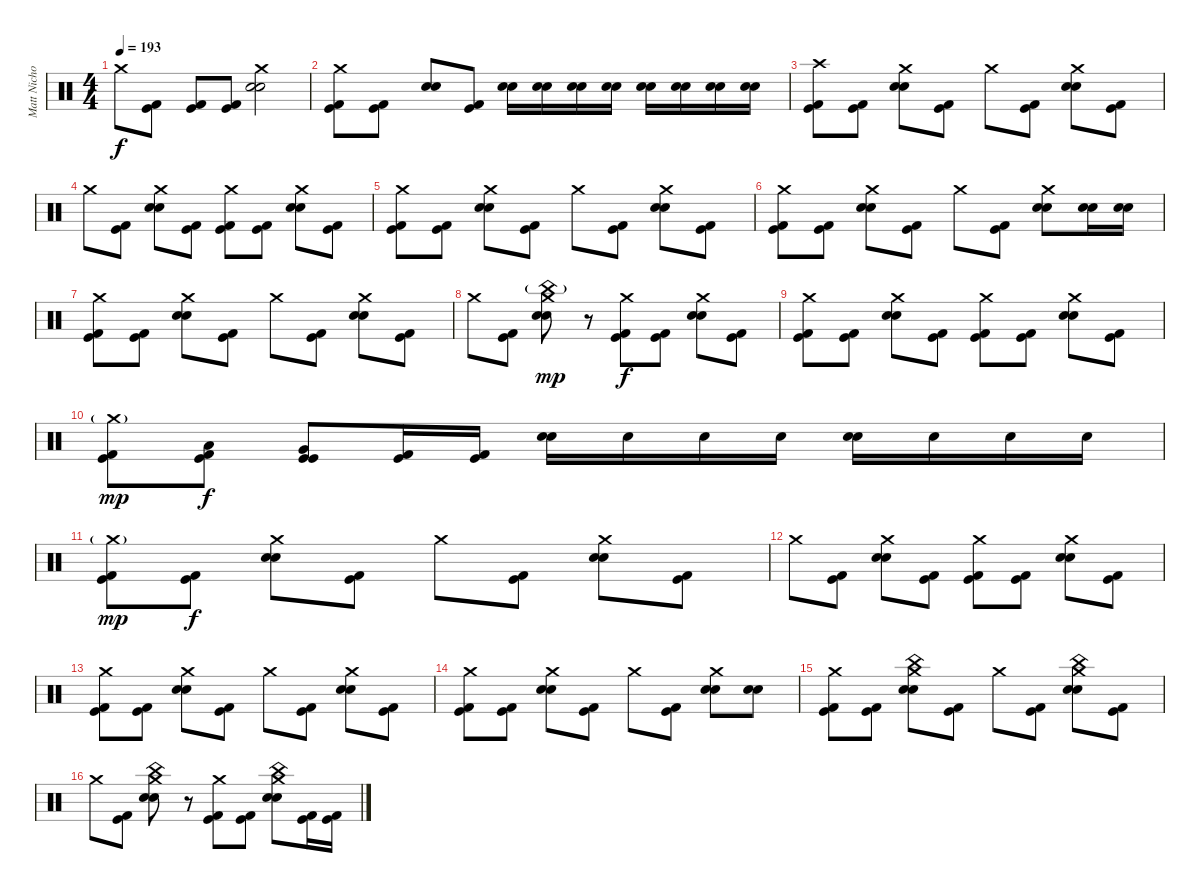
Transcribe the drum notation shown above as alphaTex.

\track ("Matt Nicholls" "Matt Nicho") {instrument percussion}
\staff {score}
\articulation defaults
\ts (4 4)
\tempo 193
\clef neutral
\ks c "Crash medium (hit)".8{dy f}
("Kick (hit)" "Kick (hit) 2").8 ("Kick (hit)" "Kick (hit) 2").8 ("Kick (hit)" "Kick (hit) 2").8 ("Crash medium (hit)" "Electric Snare (hit)" "Snare (hit) 2").2 |
("Crash medium (hit)" "Kick (hit)" "Kick (hit) 2").8 ("Kick (hit)" "Kick (hit) 2").8 ("Electric Snare (hit)" "Snare (hit) 2").8 ("Kick (hit)" "Kick (hit) 2").8 ("Electric Snare (hit)" "Snare (hit) 2").16 ("Electric Snare (hit)" "Snare (hit) 2").16 ("Electric Snare (hit)" "Snare (hit) 2").16 ("Electric Snare (hit)" "Snare (hit) 2").16 ("Electric Snare (hit)" "Snare (hit) 2").16 ("Electric Snare (hit)" "Snare (hit) 2").16 ("Electric Snare (hit)" "Snare (hit) 2").16 ("Electric Snare (hit)" "Snare (hit) 2").16 |
("Crash high (hit)" "Kick (hit)" "Kick (hit) 2").8 ("Kick (hit)" "Kick (hit) 2").8 ("Crash medium (hit)" "Electric Snare (hit)" "Snare (hit) 2").8 ("Kick (hit)" "Kick (hit) 2").8 "Crash medium (hit)".8 ("Kick (hit)" "Kick (hit) 2").8 ("Crash medium (hit)" "Electric Snare (hit)" "Snare (hit) 2").8 ("Kick (hit)" "Kick (hit) 2").8 |
"Crash medium (hit)".8 ("Kick (hit)" "Kick (hit) 2").8 ("Crash medium (hit)" "Electric Snare (hit)" "Snare (hit) 2").8 ("Kick (hit)" "Kick (hit) 2").8 ("Crash medium (hit)" "Kick (hit)" "Kick (hit) 2").8 ("Kick (hit)" "Kick (hit) 2").8 ("Crash medium (hit)" "Electric Snare (hit)" "Snare (hit) 2").8 ("Kick (hit)" "Kick (hit) 2").8 |
("Crash medium (hit)" "Kick (hit)" "Kick (hit) 2").8 ("Kick (hit)" "Kick (hit) 2").8 ("Crash medium (hit)" "Electric Snare (hit)" "Snare (hit) 2").8 ("Kick (hit)" "Kick (hit) 2").8 "Crash medium (hit)".8 ("Kick (hit)" "Kick (hit) 2").8 ("Crash medium (hit)" "Electric Snare (hit)" "Snare (hit) 2").8 ("Kick (hit)" "Kick (hit) 2").8 |
("Crash medium (hit)" "Kick (hit)" "Kick (hit) 2").8 ("Kick (hit)" "Kick (hit) 2").8 ("Crash medium (hit)" "Electric Snare (hit)" "Snare (hit) 2").8 ("Kick (hit)" "Kick (hit) 2").8 "Crash medium (hit)".8 ("Kick (hit)" "Kick (hit) 2").8 ("Crash medium (hit)" "Electric Snare (hit)" "Snare (hit) 2").8 ("Electric Snare (hit)" "Snare (hit) 2").16 ("Electric Snare (hit)" "Snare (hit) 2").16 |
("Crash medium (hit)" "Kick (hit)" "Kick (hit) 2").8 ("Kick (hit)" "Kick (hit) 2").8 ("Crash medium (hit)" "Electric Snare (hit)" "Snare (hit) 2").8 ("Kick (hit)" "Kick (hit) 2").8 "Crash medium (hit)".8 ("Kick (hit)" "Kick (hit) 2").8 ("Crash medium (hit)" "Electric Snare (hit)" "Snare (hit) 2").8 ("Kick (hit)" "Kick (hit) 2").8 |
"Crash medium (hit)".8 ("Kick (hit)" "Kick (hit) 2").8 ("China (hit)"{g} "Crash medium (hit)" "Electric Snare (hit)" "Snare (hit) 2").8{dy mp} r.8 ("Crash medium (hit)" "Kick (hit)" "Kick (hit) 2").8{dy f} ("Kick (hit)" "Kick (hit) 2").8 ("Crash medium (hit)" "Electric Snare (hit)" "Snare (hit) 2").8 ("Kick (hit)" "Kick (hit) 2").8 |
("Crash medium (hit)" "Kick (hit)" "Kick (hit) 2").8 ("Kick (hit)" "Kick (hit) 2").8 ("Crash medium (hit)" "Electric Snare (hit)" "Snare (hit) 2").8 ("Kick (hit)" "Kick (hit) 2").8 ("Crash medium (hit)" "Kick (hit)" "Kick (hit) 2").8 ("Kick (hit)" "Kick (hit) 2").8 ("Crash medium (hit)" "Electric Snare (hit)" "Snare (hit) 2").8 ("Kick (hit)" "Kick (hit) 2").8 |
("Crash medium (hit)"{g} "Kick (hit)" "Kick (hit) 2").8{dy mp} ("Low Floor Tom (hit)" "Kick (hit)" "Kick (hit) 2").8{dy f} ("Very Low Tom (hit)" "Kick (hit)" "Kick (hit)").8 ("Kick (hit)" "Kick (hit) 2").16 ("Kick (hit)" "Kick (hit) 2").16 ("Electric Snare (hit)" "Snare (hit) 2").16 "Snare (hit) 2".16 "Snare (hit) 2".16 "Snare (hit) 2".16 ("Electric Snare (hit)" "Snare (hit) 2").16 "Snare (hit) 2".16 "Snare (hit) 2".16 "Snare (hit) 2".16 |
("Crash medium (hit)"{g} "Kick (hit)" "Kick (hit) 2").8{dy mp} ("Kick (hit)" "Kick (hit) 2").8{dy f} ("Crash medium (hit)" "Electric Snare (hit)" "Snare (hit) 2").8 ("Kick (hit)" "Kick (hit) 2").8 "Crash medium (hit)".8 ("Kick (hit)" "Kick (hit) 2").8 ("Crash medium (hit)" "Electric Snare (hit)" "Snare (hit) 2").8 ("Kick (hit)" "Kick (hit) 2").8 |
"Crash medium (hit)".8 ("Kick (hit)" "Kick (hit) 2").8 ("Crash medium (hit)" "Electric Snare (hit)" "Snare (hit) 2").8 ("Kick (hit)" "Kick (hit) 2").8 ("Crash medium (hit)" "Kick (hit)" "Kick (hit) 2").8 ("Kick (hit)" "Kick (hit) 2").8 ("Crash medium (hit)" "Electric Snare (hit)" "Snare (hit) 2").8 ("Kick (hit)" "Kick (hit) 2").8 |
("Crash medium (hit)" "Kick (hit)" "Kick (hit) 2").8 ("Kick (hit)" "Kick (hit) 2").8 ("Crash medium (hit)" "Electric Snare (hit)" "Snare (hit) 2").8 ("Kick (hit)" "Kick (hit) 2").8 "Crash medium (hit)".8 ("Kick (hit)" "Kick (hit) 2").8 ("Crash medium (hit)" "Electric Snare (hit)" "Snare (hit) 2").8 ("Kick (hit)" "Kick (hit) 2").8 |
("Crash medium (hit)" "Kick (hit)" "Kick (hit) 2").8 ("Kick (hit)" "Kick (hit) 2").8 ("Crash medium (hit)" "Electric Snare (hit)" "Snare (hit) 2").8 ("Kick (hit)" "Kick (hit) 2").8 "Crash medium (hit)".8 ("Kick (hit)" "Kick (hit) 2").8 ("Crash medium (hit)" "Electric Snare (hit)" "Snare (hit) 2").8 ("Electric Snare (hit)" "Snare (hit) 2").8 |
("Crash medium (hit)" "Kick (hit)" "Kick (hit) 2").8 ("Kick (hit)" "Kick (hit) 2").8 ("China (hit)" "Crash medium (hit)" "Electric Snare (hit)" "Snare (hit) 2").8 ("Kick (hit)" "Kick (hit) 2").8 "Crash medium (hit)".8 ("Kick (hit)" "Kick (hit) 2").8 ("China (hit)" "Crash medium (hit)" "Electric Snare (hit)" "Snare (hit) 2").8 ("Kick (hit)" "Kick (hit) 2").8 |
"Crash medium (hit)".8 ("Kick (hit)" "Kick (hit) 2").8 ("China (hit)" "Crash medium (hit)" "Electric Snare (hit)" "Snare (hit) 2").8 r.8 ("Crash medium (hit)" "Kick (hit)" "Kick (hit) 2").8 ("Kick (hit)" "Kick (hit) 2").8 ("China (hit)" "Crash medium (hit)" "Electric Snare (hit)" "Snare (hit) 2").8 ("Kick (hit)" "Kick (hit) 2").16 ("Kick (hit)" "Kick (hit) 2").16
